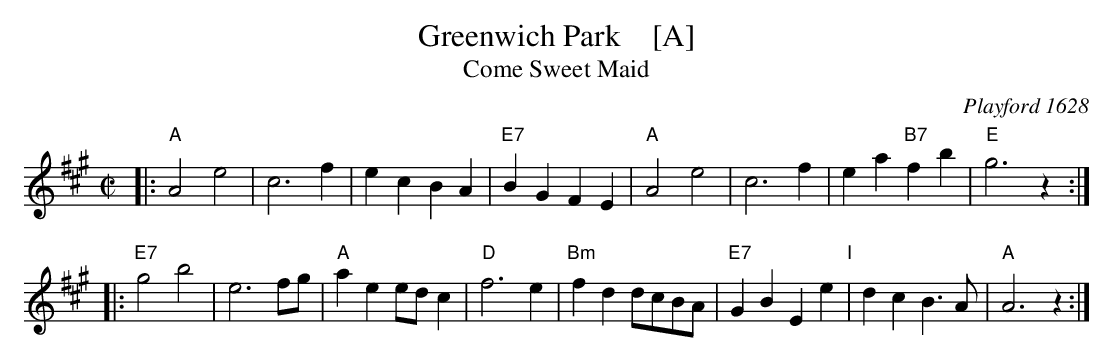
X:1
T: Greenwich Park    [A]
T: Come Sweet Maid
O: Playford 1628
M: C|
L: 1/4
K: A
|: "A"A2e2 | c3f | ecBA | "E7"BGFE | "A"A2e2 | c3f | ea"B7"fb | "E"g3z :|
|: "E7"g2b2 | e3f/g/ | "A"aee/d/c | "D"f3e | "Bm"fd d/c/B/A/ | "E7"GBEe "I"| dcB>A | "A"A3z :|
